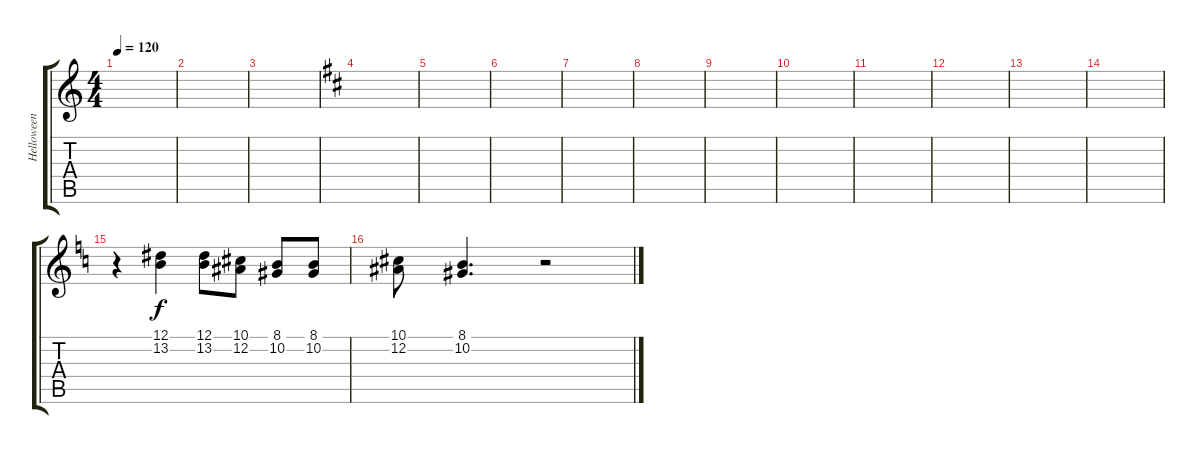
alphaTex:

\track ("Helloween" "Helloween") {instrument lead1square}
\staff {score tabs}
\tuning (Eb4 Bb3 Gb3 Db3 Ab2 Eb2) {hide}
\ts (4 4)
\tempo 120
\clef g2
\ks aminor
|
|
|
\ks bminor
|
|
|
|
|
|
|
|
|
|
|
\ks aminor
r.4 (12.1 13.2).4 (12.1 13.2).8 (10.1 12.2).8 (8.1 10.2).8 (8.1 10.2).8 |
(10.1 12.2).8 (8.1 10.2).4{d} r.2
